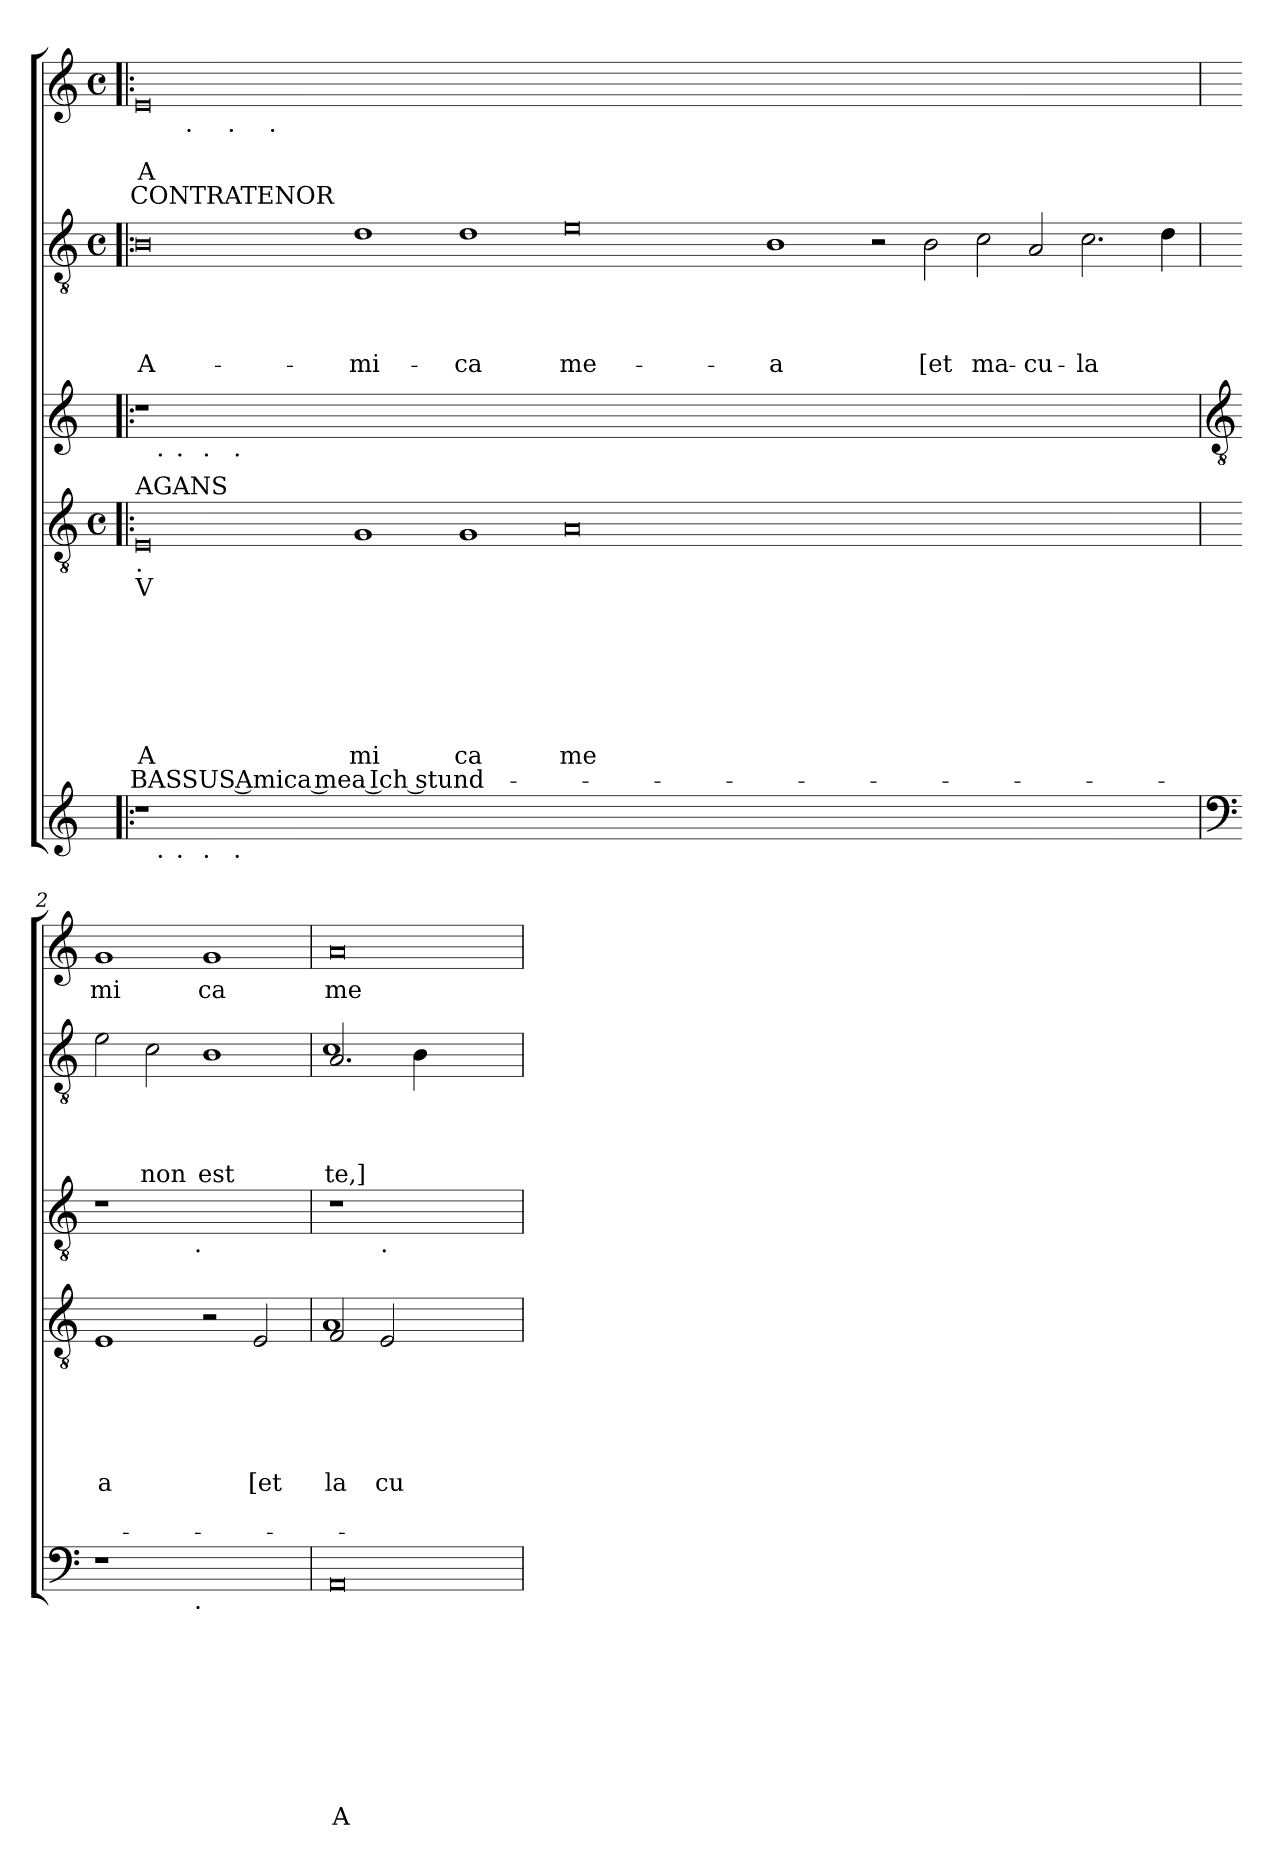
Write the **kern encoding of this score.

**kern	**text	**text	**text	**text	**text	**text	**text	**text	**text	**kern	**text	**text	**text	**text	**text	**text	**text	**text	**kern	**kern	**text	**text	**text	**text	**kern	**text	**text	**text
*part5	*part5	*part5	*part5	*part5	*part5	*part5	*part5	*part5	*part5	*part4	*part4	*part4	*part4	*part4	*part4	*part4	*part4	*part4	*part3	*part2	*part2	*part2	*part2	*part2	*part1	*part1	*part1	*part1
*staff5	*staff5	*staff5	*staff5	*staff5	*staff5	*staff5	*staff5	*staff5	*staff5	*staff4	*staff4	*staff4	*staff4	*staff4	*staff4	*staff4	*staff4	*staff4	*staff3	*staff2	*staff2	*staff2	*staff2	*staff2	*staff1	*staff1	*staff1	*staff1
*clefG2	*	*	*	*	*	*	*	*	*	*clefGv2	*	*	*	*	*	*	*	*	*clefG2	*clefGv2	*	*	*	*	*clefG2	*	*	*
*k[]	*	*	*	*	*	*	*	*	*	*k[]	*	*	*	*	*	*	*	*	*k[]	*k[]	*	*	*	*	*k[]	*	*	*
*C:	*	*	*	*	*	*	*	*	*	*C:	*	*	*	*	*	*	*	*	*C:	*C:	*	*	*	*	*C:	*	*	*
*	*	*	*	*	*	*	*	*	*	*M4/4	*	*	*	*	*	*	*	*	*	*M4/4	*	*	*	*	*M4/4	*	*	*
*	*	*	*	*	*	*	*	*	*	*met(c)	*	*	*	*	*	*	*	*	*	*met(c)	*	*	*	*	*met(c)	*	*	*
=1!|:	=1!|:	=1!|:	=1!|:	=1!|:	=1!|:	=1!|:	=1!|:	=1!|:	=1!|:	=1!|:	=1!|:	=1!|:	=1!|:	=1!|:	=1!|:	=1!|:	=1!|:	=1!|:	=1!|:	=1!|:	=1!|:	=1!|:	=1!|:	=1!|:	=1!|:	=1!|:	=1!|:	=1!|:
!	!	!	!	!	!	!	!	!	!	!	!	!	!	!	!	!	!	!	!LO:TX:b:t=T ENOR	!	!	!	!	!	!	!	!	!
!	!	!	!	!	!	!	!	!	!	!LO:TX:b:t=.	!	!	!	!	!	!	!	!	!	!	!	!	!	!	!	!	!	!
!	!	!	!	!	!	!	!	!	!	!LO:TX:b:t=V	!	!	!	!	!	!	!	!	!	!	!	!	!	!	!	!	!	!
!	!	!	!	!	!	!	!	!	!	!LO:TX:t=AGANS	!	!	!	!	!	!	!	!	!	!	!	!	!	!	!	!	!	!
!	!	!	!	!	!	!	!	!	!	!	!	!	!	!	!	!	!LO:LY:b:rj	!LO:LY:b:rj	!	!	!	!	!	!LO:LY:b	!	!	!LO:LY:b:rj	!LO:LY:b:rj
*^	*	*	*	*	*	*	*	*	*	*	*	*	*	*	*	*	*	*	*^	*	*	*	*	*	*^	*	*	*
*	*^	*	*	*	*	*	*	*	*	*	*	*	*	*	*	*	*	*	*	*	*^	*	*	*	*	*	*	*^	*	*	*
*	*	*^	*	*	*	*	*	*	*	*	*	*	*	*	*	*	*	*	*	*	*	*	*^	*	*	*	*	*	*	*	*^	*	*	*
*	*	*	*^	*	*	*	*	*	*	*	*	*	*	*	*	*	*	*	*	*	*	*	*	*	*^	*	*	*	*	*	*	*	*	*	*	*	*
1r	4ryy	4ryy	2ryy	2ryy	.	.	.	.	.	.	.	.	.	0E	.	.	.	.	.	.	A	BASSUS Amica mea Ich stund-	1r	4ryy	4ryy	2ryy	2ryy	0B	.	.	.	A-	0e	4...ryy	2ryy	1ryy	.	A	CONTRATENOR
!	!	!	!	!	!	!	!	!	!	!	!	!	!	!	!	!	!	!	!	!	!	!	!	!LO:TX:b:t=.	!	!	!	!	!	!	!	!	!	!	!	!	!	!	!
!	!LO:TX:b:t=.	!	!	!	!	!	!	!	!	!	!	!	!	!	!	!	!	!	!	!	!	!	!	!	!	!	!	!	!	!	!	!	!	!	!	!	!	!	!
.	1ryy	8ryy	.	.	.	.	.	.	.	.	.	.	.	.	.	.	.	.	.	.	.	.	.	1ryy	8ryy	.	.	.	.	.	.	.	.	.	.	.	.	.	.
.	.	32ryy	.	.	.	.	.	.	.	.	.	.	.	.	.	.	.	.	.	.	.	.	.	.	32ryy	.	.	.	.	.	.	.	.	.	.	.	.	.	.
!	!	!	!	!	!	!	!	!	!	!	!	!	!	!	!	!	!	!	!	!	!	!	!	!	!LO:TX:b:t=.	!	!	!	!	!	!	!	!	!	!	!	!	!	!
!	!	!LO:TX:b:t=.	!	!	!	!	!	!	!	!	!	!	!	!	!	!	!	!	!	!	!	!	!	!	!	!	!	!	!	!	!	!	!	!	!	!	!	!	!
.	.	1ryy	.	.	.	.	.	.	.	.	.	.	.	.	.	.	.	.	.	.	.	.	.	.	1ryy	.	.	.	.	.	.	.	.	.	.	.	.	.	.
!	!	!	!	!	!	!	!	!	!	!	!	!	!	!	!	!	!	!	!	!	!	!	!	!	!	!	!	!	!	!	!	!	!	!LO:TX:b:t=.	!	!	!	!	!
.	.	.	.	.	.	.	.	.	.	.	.	.	.	.	.	.	.	.	.	.	.	.	.	.	.	.	.	.	.	.	.	.	.	1ryy	.	.	.	.	.
.	.	.	16.ryy	4ryy	.	.	.	.	.	.	.	.	.	.	.	.	.	.	.	.	.	.	.	.	.	16.ryy	4ryy	.	.	.	.	.	.	.	4ryy	.	.	.	.
!	!	!	!	!	!	!	!	!	!	!	!	!	!	!	!	!	!	!	!	!	!	!	!	!	!	!LO:TX:b:t=.	!	!	!	!	!	!	!	!	!	!	!	!	!
!	!	!	!LO:TX:b:t=.	!	!	!	!	!	!	!	!	!	!	!	!	!	!	!	!	!	!	!	!	!	!	!	!	!	!	!	!	!	!	!	!	!	!	!	!
.	.	.	1ryy	.	.	.	.	.	.	.	.	.	.	.	.	.	.	.	.	.	.	.	.	.	.	1ryy	.	.	.	.	.	.	.	.	.	.	.	.	.
.	.	.	.	16.ryy	.	.	.	.	.	.	.	.	.	.	.	.	.	.	.	.	.	.	.	.	.	.	16.ryy	.	.	.	.	.	.	.	16ryy	.	.	.	.
!	!	!	!	!	!	!	!	!	!	!	!	!	!	!	!	!	!	!	!	!	!	!	!	!	!	!	!	!	!	!	!	!	!	!	!LO:TX:b:t=.	!	!	!	!
.	.	.	.	.	.	.	.	.	.	.	.	.	.	.	.	.	.	.	.	.	.	.	.	.	.	.	.	.	.	.	.	.	.	.	1ryy	.	.	.	.
!	!	!	!	!	!	!	!	!	!	!	!	!	!	!	!	!	!	!	!	!	!	!	!	!	!	!	!LO:TX:b:t=.	!	!	!	!	!	!	!	!	!	!	!	!
!	!	!	!	!LO:TX:b:t=.	!	!	!	!	!	!	!	!	!	!	!	!	!	!	!	!	!	!	!	!	!	!	!	!	!	!	!	!	!	!	!	!	!	!	!
.	.	.	.	1ryy	.	.	.	.	.	.	.	.	.	.	.	.	.	.	.	.	.	.	.	.	.	.	1ryy	.	.	.	.	.	.	.	.	.	.	.	.
000ryy	.	.	.	.	.	.	.	.	.	.	.	.	.	.	.	.	.	.	.	.	.	.	000ryy	.	.	.	.	.	.	.	.	.	.	.	.	8..ryy	.	.	.
!	!	!	!	!	!	!	!	!	!	!	!	!	!	!	!	!	!	!	!	!	!	!	!	!	!	!	!	!	!	!	!	!	!	!	!	!LO:TX:b:t=.	!	!	!
.	.	.	.	.	.	.	.	.	.	.	.	.	.	.	.	.	.	.	.	.	.	.	.	.	.	.	.	.	.	.	.	.	.	.	.	1ryy	.	.	.
.	1ryy	.	.	.	.	.	.	.	.	.	.	.	.	.	.	.	.	.	.	.	.	.	.	1ryy	.	.	.	.	.	.	.	.	.	.	.	.	.	.	.
.	.	1ryy	.	.	.	.	.	.	.	.	.	.	.	.	.	.	.	.	.	.	.	.	.	.	1ryy	.	.	.	.	.	.	.	.	.	.	.	.	.	.
.	.	.	.	.	.	.	.	.	.	.	.	.	.	.	.	.	.	.	.	.	.	.	.	.	.	.	.	.	.	.	.	.	.	1ryy	.	.	.	.	.
.	.	.	1ryy	.	.	.	.	.	.	.	.	.	.	.	.	.	.	.	.	.	.	.	.	.	.	1ryy	.	.	.	.	.	.	.	.	.	.	.	.	.
.	.	.	.	.	.	.	.	.	.	.	.	.	.	.	.	.	.	.	.	.	.	.	.	.	.	.	.	.	.	.	.	.	.	.	1ryy	.	.	.	.
.	.	.	.	1ryy	.	.	.	.	.	.	.	.	.	.	.	.	.	.	.	.	.	.	.	.	.	.	1ryy	.	.	.	.	.	.	.	.	.	.	.	.
!	!	!	!	!	!	!	!	!	!	!	!	!	!	!	!	!	!	!	!	!	!LO:LY:b	!	!	!	!	!	!	!	!	!	!	!LO:LY:b	!	!	!	!	!	!	!
.	.	.	.	.	.	.	.	.	.	.	.	.	.	1G	.	.	.	.	.	.	mi	.	.	.	.	.	.	1d	.	.	.	-mi-	000ryy	.	.	.	.	.	.
.	.	.	.	.	.	.	.	.	.	.	.	.	.	.	.	.	.	.	.	.	.	.	.	.	.	.	.	.	.	.	.	.	.	.	.	1ryy	.	.	.
.	1ryy	.	.	.	.	.	.	.	.	.	.	.	.	.	.	.	.	.	.	.	.	.	.	1ryy	.	.	.	.	.	.	.	.	.	.	.	.	.	.	.
.	.	1ryy	.	.	.	.	.	.	.	.	.	.	.	.	.	.	.	.	.	.	.	.	.	.	1ryy	.	.	.	.	.	.	.	.	.	.	.	.	.	.
.	.	.	.	.	.	.	.	.	.	.	.	.	.	.	.	.	.	.	.	.	.	.	.	.	.	.	.	.	.	.	.	.	.	1ryy	.	.	.	.	.
.	.	.	1ryy	.	.	.	.	.	.	.	.	.	.	.	.	.	.	.	.	.	.	.	.	.	.	1ryy	.	.	.	.	.	.	.	.	.	.	.	.	.
.	.	.	.	.	.	.	.	.	.	.	.	.	.	.	.	.	.	.	.	.	.	.	.	.	.	.	.	.	.	.	.	.	.	.	1ryy	.	.	.	.
.	.	.	.	1ryy	.	.	.	.	.	.	.	.	.	.	.	.	.	.	.	.	.	.	.	.	.	.	1ryy	.	.	.	.	.	.	.	.	.	.	.	.
!	!	!	!	!	!	!	!	!	!	!	!	!	!	!	!	!	!	!	!	!	!LO:LY:b	!	!	!	!	!	!	!	!	!	!	!LO:LY:b	!	!	!	!	!	!	!
.	.	.	.	.	.	.	.	.	.	.	.	.	.	1G	.	.	.	.	.	.	ca	.	.	.	.	.	.	1d	.	.	.	-ca	.	.	.	.	.	.	.
.	.	.	.	.	.	.	.	.	.	.	.	.	.	.	.	.	.	.	.	.	.	.	.	.	.	.	.	.	.	.	.	.	.	.	.	1ryy	.	.	.
.	1ryy	.	.	.	.	.	.	.	.	.	.	.	.	.	.	.	.	.	.	.	.	.	.	1ryy	.	.	.	.	.	.	.	.	.	.	.	.	.	.	.
.	.	1ryy	.	.	.	.	.	.	.	.	.	.	.	.	.	.	.	.	.	.	.	.	.	.	1ryy	.	.	.	.	.	.	.	.	.	.	.	.	.	.
.	.	.	.	.	.	.	.	.	.	.	.	.	.	.	.	.	.	.	.	.	.	.	.	.	.	.	.	.	.	.	.	.	.	1ryy	.	.	.	.	.
.	.	.	1ryy	.	.	.	.	.	.	.	.	.	.	.	.	.	.	.	.	.	.	.	.	.	.	1ryy	.	.	.	.	.	.	.	.	.	.	.	.	.
.	.	.	.	.	.	.	.	.	.	.	.	.	.	.	.	.	.	.	.	.	.	.	.	.	.	.	.	.	.	.	.	.	.	.	1ryy	.	.	.	.
.	.	.	.	1ryy	.	.	.	.	.	.	.	.	.	.	.	.	.	.	.	.	.	.	.	.	.	.	1ryy	.	.	.	.	.	.	.	.	.	.	.	.
!	!	!	!	!	!	!	!	!	!	!	!	!	!	!	!	!	!	!	!	!	!LO:LY:b	!	!	!	!	!	!	!	!	!	!	!LO:LY:b	!	!	!	!	!	!	!
.	.	.	.	.	.	.	.	.	.	.	.	.	.	0A	.	.	.	.	.	.	me	.	.	.	.	.	.	0e	.	.	.	me-	.	.	.	.	.	.	.
.	.	.	.	.	.	.	.	.	.	.	.	.	.	.	.	.	.	.	.	.	.	.	.	.	.	.	.	.	.	.	.	.	.	.	.	1ryy	.	.	.
.	1ryy	.	.	.	.	.	.	.	.	.	.	.	.	.	.	.	.	.	.	.	.	.	.	1ryy	.	.	.	.	.	.	.	.	.	.	.	.	.	.	.
.	.	1ryy	.	.	.	.	.	.	.	.	.	.	.	.	.	.	.	.	.	.	.	.	.	.	1ryy	.	.	.	.	.	.	.	.	.	.	.	.	.	.
.	.	.	.	.	.	.	.	.	.	.	.	.	.	.	.	.	.	.	.	.	.	.	.	.	.	.	.	.	.	.	.	.	.	1ryy	.	.	.	.	.
.	.	.	1ryy	.	.	.	.	.	.	.	.	.	.	.	.	.	.	.	.	.	.	.	.	.	.	1ryy	.	.	.	.	.	.	.	.	.	.	.	.	.
.	.	.	.	.	.	.	.	.	.	.	.	.	.	.	.	.	.	.	.	.	.	.	.	.	.	.	.	.	.	.	.	.	.	.	1ryy	.	.	.	.
.	.	.	.	1ryy	.	.	.	.	.	.	.	.	.	.	.	.	.	.	.	.	.	.	.	.	.	.	1ryy	.	.	.	.	.	.	.	.	.	.	.	.
.	.	.	.	.	.	.	.	.	.	.	.	.	.	.	.	.	.	.	.	.	.	.	.	.	.	.	.	.	.	.	.	.	.	.	.	1ryy	.	.	.
.	1ryy	.	.	.	.	.	.	.	.	.	.	.	.	.	.	.	.	.	.	.	.	.	.	1ryy	.	.	.	.	.	.	.	.	.	.	.	.	.	.	.
.	.	1ryy	.	.	.	.	.	.	.	.	.	.	.	.	.	.	.	.	.	.	.	.	.	.	1ryy	.	.	.	.	.	.	.	.	.	.	.	.	.	.
.	.	.	.	.	.	.	.	.	.	.	.	.	.	.	.	.	.	.	.	.	.	.	.	.	.	.	.	.	.	.	.	.	.	1ryy	.	.	.	.	.
.	.	.	1ryy	.	.	.	.	.	.	.	.	.	.	.	.	.	.	.	.	.	.	.	.	.	.	1ryy	.	.	.	.	.	.	.	.	.	.	.	.	.
.	.	.	.	.	.	.	.	.	.	.	.	.	.	.	.	.	.	.	.	.	.	.	.	.	.	.	.	.	.	.	.	.	.	.	1ryy	.	.	.	.
.	.	.	.	1ryy	.	.	.	.	.	.	.	.	.	.	.	.	.	.	.	.	.	.	.	.	.	.	1ryy	.	.	.	.	.	.	.	.	.	.	.	.
!	!	!	!	!	!	!	!	!	!	!	!	!	!	!	!	!	!	!	!	!	!	!	!	!	!	!	!	!	!	!	!	!LO:LY:b	!	!	!	!	!	!	!
.	.	.	.	.	.	.	.	.	.	.	.	.	.	00ryy	.	.	.	.	.	.	.	.	.	.	.	.	.	1B	.	.	.	-a	.	.	.	.	.	.	.
.	.	.	.	.	.	.	.	.	.	.	.	.	.	.	.	.	.	.	.	.	.	.	.	.	.	.	.	.	.	.	.	.	.	.	.	1ryy	.	.	.
.	4%15ryy	.	.	.	.	.	.	.	.	.	.	.	.	.	.	.	.	.	.	.	.	.	.	4%15ryy	.	.	.	.	.	.	.	.	.	.	.	.	.	.	.
.	.	1ryy	.	.	.	.	.	.	.	.	.	.	.	.	.	.	.	.	.	.	.	.	.	.	1ryy	.	.	.	.	.	.	.	.	.	.	.	.	.	.
.	.	.	.	.	.	.	.	.	.	.	.	.	.	.	.	.	.	.	.	.	.	.	.	.	.	.	.	.	.	.	.	.	.	1ryy	.	.	.	.	.
.	.	.	1ryy	.	.	.	.	.	.	.	.	.	.	.	.	.	.	.	.	.	.	.	.	.	.	1ryy	.	.	.	.	.	.	.	.	.	.	.	.	.
.	.	.	.	.	.	.	.	.	.	.	.	.	.	.	.	.	.	.	.	.	.	.	.	.	.	.	.	.	.	.	.	.	.	.	1ryy	.	.	.	.
.	.	.	.	1ryy	.	.	.	.	.	.	.	.	.	.	.	.	.	.	.	.	.	.	.	.	.	.	1ryy	.	.	.	.	.	.	.	.	.	.	.	.
.	.	.	.	.	.	.	.	.	.	.	.	.	.	.	.	.	.	.	.	.	.	.	.	.	.	.	.	2r	.	.	.	.	.	.	.	.	.	.	.
.	.	.	.	.	.	.	.	.	.	.	.	.	.	.	.	.	.	.	.	.	.	.	.	.	.	.	.	.	.	.	.	.	.	.	.	1ryy	.	.	.
.	.	1ryy	.	.	.	.	.	.	.	.	.	.	.	.	.	.	.	.	.	.	.	.	.	.	1ryy	.	.	.	.	.	.	.	.	.	.	.	.	.	.
.	.	.	.	.	.	.	.	.	.	.	.	.	.	.	.	.	.	.	.	.	.	.	.	.	.	.	.	.	.	.	.	.	.	1ryy	.	.	.	.	.
!	!	!	!	!	!	!	!	!	!	!	!	!	!	!	!	!	!	!	!	!	!	!	!	!	!	!	!	!	!	!	!	!LO:LY:b	!	!	!	!	!	!	!
.	.	.	.	.	.	.	.	.	.	.	.	.	.	.	.	.	.	.	.	.	.	.	.	.	.	.	.	2B\	.	.	.	[et	.	.	.	.	.	.	.
.	.	.	1ryy	.	.	.	.	.	.	.	.	.	.	.	.	.	.	.	.	.	.	.	.	.	.	1ryy	.	.	.	.	.	.	.	.	.	.	.	.	.
.	.	.	.	.	.	.	.	.	.	.	.	.	.	.	.	.	.	.	.	.	.	.	.	.	.	.	.	.	.	.	.	.	.	.	1ryy	.	.	.	.
.	.	.	.	1ryy	.	.	.	.	.	.	.	.	.	.	.	.	.	.	.	.	.	.	.	.	.	.	1ryy	.	.	.	.	.	.	.	.	.	.	.	.
!	!	!	!	!	!	!	!	!	!	!	!	!	!	!	!	!	!	!	!	!	!	!	!	!	!	!	!	!	!	!	!	!LO:LY:b	!	!	!	!	!	!	!
.	.	.	.	.	.	.	.	.	.	.	.	.	.	.	.	.	.	.	.	.	.	.	.	.	.	.	.	2c\	.	.	.	ma-	.	.	.	.	.	.	.
.	.	.	.	.	.	.	.	.	.	.	.	.	.	.	.	.	.	.	.	.	.	.	.	.	.	.	.	.	.	.	.	.	.	.	.	1ryy	.	.	.
.	.	1ryy	.	.	.	.	.	.	.	.	.	.	.	.	.	.	.	.	.	.	.	.	.	.	1ryy	.	.	.	.	.	.	.	.	.	.	.	.	.	.
.	.	.	.	.	.	.	.	.	.	.	.	.	.	.	.	.	.	.	.	.	.	.	.	.	.	.	.	.	.	.	.	.	.	1ryy	.	.	.	.	.
!	!	!	!	!	!	!	!	!	!	!	!	!	!	!	!	!	!	!	!	!	!	!	!	!	!	!	!	!	!	!	!	!LO:LY:b	!	!	!	!	!	!	!
.	.	.	.	.	.	.	.	.	.	.	.	.	.	.	.	.	.	.	.	.	.	.	.	.	.	.	.	2A/	.	.	.	-cu-	.	.	.	.	.	.	.
.	.	.	1ryy	.	.	.	.	.	.	.	.	.	.	.	.	.	.	.	.	.	.	.	.	.	.	1ryy	.	.	.	.	.	.	.	.	.	.	.	.	.
.	.	.	.	.	.	.	.	.	.	.	.	.	.	.	.	.	.	.	.	.	.	.	.	.	.	.	.	.	.	.	.	.	.	.	1ryy	.	.	.	.
.	.	.	.	1ryy	.	.	.	.	.	.	.	.	.	.	.	.	.	.	.	.	.	.	.	.	.	.	1ryy	.	.	.	.	.	.	.	.	.	.	.	.
!	!	!	!	!	!	!	!	!	!	!	!	!	!	!	!	!	!	!	!	!	!	!	!	!	!	!	!	!	!	!	!	!LO:LY:b	!	!	!	!	!	!	!
1ryy	.	.	.	.	.	.	.	.	.	.	.	.	.	.	.	.	.	.	.	.	.	.	1ryy	.	.	.	.	2.c\	.	.	.	-la	.	.	.	.	.	.	.
.	.	.	.	.	.	.	.	.	.	.	.	.	.	.	.	.	.	.	.	.	.	.	.	.	.	.	.	.	.	.	.	.	.	.	.	2ryy	.	.	.
.	.	2ryy	.	.	.	.	.	.	.	.	.	.	.	.	.	.	.	.	.	.	.	.	.	.	2ryy	.	.	.	.	.	.	.	.	.	.	.	.	.	.
.	.	.	.	.	.	.	.	.	.	.	.	.	.	.	.	.	.	.	.	.	.	.	.	.	.	.	.	.	.	.	.	.	.	2ryy	.	.	.	.	.
.	.	.	4ryy	.	.	.	.	.	.	.	.	.	.	.	.	.	.	.	.	.	.	.	.	.	.	4ryy	.	.	.	.	.	.	.	.	.	.	.	.	.
.	.	.	.	.	.	.	.	.	.	.	.	.	.	.	.	.	.	.	.	.	.	.	.	.	.	.	.	.	.	.	.	.	.	.	.	4ryy	.	.	.
.	.	.	.	.	.	.	.	.	.	.	.	.	.	.	.	.	.	.	.	.	.	.	.	.	.	.	.	4d\	.	.	.	.	.	.	.	.	.	.	.
.	.	.	.	.	.	.	.	.	.	.	.	.	.	.	.	.	.	.	.	.	.	.	.	.	.	.	.	.	.	.	.	.	.	.	8.ryy	.	.	.	.
.	.	.	8ryy	8ryy	.	.	.	.	.	.	.	.	.	.	.	.	.	.	.	.	.	.	.	.	.	8ryy	8ryy	.	.	.	.	.	.	.	.	.	.	.	.
.	.	16.ryy	.	.	.	.	.	.	.	.	.	.	.	.	.	.	.	.	.	.	.	.	.	.	16.ryy	.	.	.	.	.	.	.	.	.	.	.	.	.	.
.	.	.	32ryy	32ryy	.	.	.	.	.	.	.	.	.	.	.	.	.	.	.	.	.	.	.	.	.	32ryy	32ryy	.	.	.	.	.	.	32ryy	.	32ryy	.	.	.
*v	*v	*v	*v	*v	*	*	*	*	*	*	*	*	*	*	*	*	*	*	*	*	*	*	*v	*v	*v	*v	*v	*	*	*	*	*	*v	*v	*v	*v	*	*	*
!!LO:LB:g=z
=2	=2	=2	=2	=2	=2	=2	=2	=2	=2	=2	=2	=2	=2	=2	=2	=2	=2	=2	=2	=2	=2	=2	=2	=2	=2	=2	=2	=2
*clefF4	*	*	*	*	*	*	*	*	*	*	*	*	*	*	*	*	*	*	*clefGv2	*	*	*	*	*	*	*	*	*
*^	*	*	*	*	*	*	*	*	*	*	*	*	*	*	*	*	*	*	*^	*	*	*	*	*	*^	*	*	*
*	*^	*	*	*	*	*	*	*	*	*	*	*	*	*	*	*	*	*	*	*	*^	*	*	*	*	*	*	*^	*	*	*
*	*	*^	*	*	*	*	*	*	*	*	*	*	*	*	*	*	*	*	*	*	*	*	*^	*	*	*	*	*	*	*	*^	*	*	*
*	*	*	*^	*	*	*	*	*	*	*	*	*	*	*	*	*	*	*	*	*	*	*	*	*	*^	*	*	*	*	*	*	*	*	*	*	*	*
!	!	!	!	!	!	!	!	!	!	!	!	!	!	!	!	!	!	!	!	!LO:LY:b	!	!	!	!	!	!	!	!	!	!	!	!	!	!	!	!	!LO:LY:b	!	!
*	*v	*v	*v	*v	*	*	*	*	*	*	*	*	*	*	*	*	*	*	*	*	*	*	*	*v	*v	*v	*v	*	*	*	*	*	*v	*v	*v	*v	*	*	*
1r	2ryy	.	.	.	.	.	.	.	.	.	1E	.	.	.	.	.	a	.	.	1r	2ryy	2e\	.	.	.	.	1g	mi	.	.
!	!	!	!	!	!	!	!	!	!	!	!	!	!	!	!	!	!	!	!	!	!	!	!	!	!	!LO:LY:b	!	!	!	!
.	4...ryy	.	.	.	.	.	.	.	.	.	.	.	.	.	.	.	.	.	.	.	4...ryy	2c\	.	.	.	non	.	.	.	.
!	!	!	!	!	!	!	!	!	!	!	!	!	!	!	!	!	!	!	!	!	!LO:TX:b:t=.	!	!	!	!	!	!	!	!	!
!	!LO:TX:b:t=.	!	!	!	!	!	!	!	!	!	!	!	!	!	!	!	!	!	!	!	!	!	!	!	!	!	!	!	!	!
.	1ryy	.	.	.	.	.	.	.	.	.	.	.	.	.	.	.	.	.	.	.	1ryy	.	.	.	.	.	.	.	.	.
!	!	!	!	!	!	!	!	!	!	!	!	!	!	!	!	!	!	!	!	!	!	!	!	!	!	!LO:LY:b	!	!LO:LY:b	!	!
1ryy	.	.	.	.	.	.	.	.	.	.	2r	.	.	.	.	.	.	.	.	1ryy	.	1B	.	.	.	est	1g	ca	.	.
!	!	!	!	!	!	!	!	!	!	!	!	!	!	!	!	!	!LO:LY:b	!	!	!	!	!	!	!	!	!	!	!	!	!
.	.	.	.	.	.	.	.	.	.	.	2E/	.	.	.	.	.	[et	.	.	.	.	.	.	.	.	.	.	.	.	.
.	32ryy	.	.	.	.	.	.	.	.	.	.	.	.	.	.	.	.	.	.	.	32ryy	.	.	.	.	.	.	.	.	.
=3	=3	=3	=3	=3	=3	=3	=3	=3	=3	=3	=3	=3	=3	=3	=3	=3	=3	=3	=3	=3	=3	=3	=3	=3	=3	=3	=3	=3	=3	=3
!	!	!	!	!	!	!	!	!	!	!LO:LY:b	!	!	!	!	!	!	!LO:LY:b	!	!	!	!	!	!	!	!	!	!	!	!	!
*	*	*	*	*	*	*	*	*	*	*	*^	*	*	*	*	*	*	*	*	*	*	*	*	*	*	*	*	*	*	*
!	!	!	!	!	!	!	!	!	!	!	!	!	!	!	!	!	!	!LO:LY:b	!	!	!	!	!	!	!	!	!LO:LY:b	!	!	!	!
*	*	*	*	*	*	*	*	*	*	*	*	*	*	*	*	*	*	*	*	*	*	*	*^	*	*	*	*	*	*	*	*
!	!	!	!	!	!	!	!	!	!	!	!	!	!	!	!	!	!	!	!	!	!	!	!	!	!	!	!	!LO:LY:b	!	!LO:LY:b	!	!
*v	*v	*	*	*	*	*	*	*	*	*	*	*	*	*	*	*	*	*	*	*	*	*	*	*	*	*	*	*	*	*	*	*
0AA	.	.	.	.	.	.	.	.	A	2F/	1A	.	.	.	.	.	-la	.	.	1r	2ryy	2.A/	1c	.	.	.	te,]	0a	me	.	.
!	!	!	!	!	!	!	!	!	!	!	!	!	!	!	!	!	!	!	!	!	!LO:TX:b:t=.	!	!	!	!	!	!	!	!	!	!
!	!	!	!	!	!	!	!	!	!	!	!	!	!	!	!	!	!LO:LY:b	!	!	!	!	!	!	!	!	!	!	!	!	!	!
.	.	.	.	.	.	.	.	.	.	2E/	.	.	.	.	.	.	-cu-	.	.	.	1.ryy	.	.	.	.	.	.	.	.	.	.
.	.	.	.	.	.	.	.	.	.	.	.	.	.	.	.	.	.	.	.	.	.	4B\	.	.	.	.	.	.	.	.	.
.	.	.	.	.	.	.	.	.	.	1ryy	1ryy	.	.	.	.	.	.	.	.	1ryy	.	1ryy	1ryy	.	.	.	.	.	.	.	.
*	*	*	*	*	*	*	*	*	*	*v	*v	*	*	*	*	*	*	*	*	*	*	*v	*v	*	*	*	*	*	*	*	*
*	*	*	*	*	*	*	*	*	*	*	*	*	*	*	*	*	*	*	*v	*v	*	*	*	*	*	*	*	*	*
=	=	=	=	=	=	=	=	=	=	=	=	=	=	=	=	=	=	=	=	=	=	=	=	=	=	=	=	=
*-	*-	*-	*-	*-	*-	*-	*-	*-	*-	*-	*-	*-	*-	*-	*-	*-	*-	*-	*-	*-	*-	*-	*-	*-	*-	*-	*-	*-
